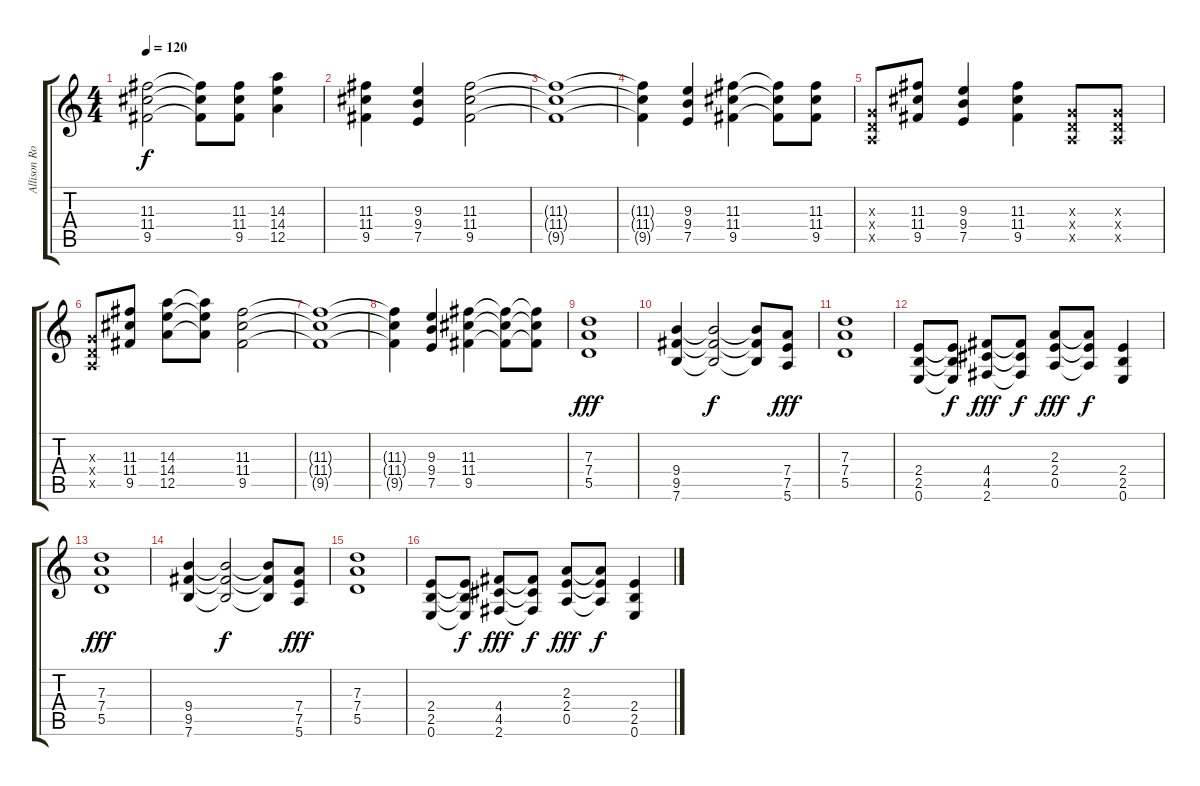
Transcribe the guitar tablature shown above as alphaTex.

\track ("Allison Robertson (Rythm)" "Allison Ro") {instrument overdrivenguitar}
\staff {score tabs}
\tuning (E4 B3 G3 D3 A2 E2) {hide}
\ts (4 4)
\tempo 120
\clef g2
\ks c
(11.3 11.4 9.5).2{dy f} (11.3{t} 11.4{t} 9.5{t}).8 (11.3 11.4 9.5).8 (14.3 14.4 12.5).4 |
(11.3 11.4 9.5).4 (9.3 9.4 7.5).4 (11.3 11.4 9.5).2 |
(11.3{t} 11.4{t} 9.5{t}).1 |
(11.3{t} 11.4{t} 9.5{t}).4 (9.3 9.4 7.5).4 (11.3 11.4 9.5).4 (11.3{t} 11.4{t} 9.5{t}).8 (11.3 11.4 9.5).8 |
(0.3{x} 0.4{x} 0.5{x}).8 (11.3 11.4 9.5).8 (9.3 9.4 7.5).4 (11.3 11.4 9.5).4 (0.3{x} 0.4{x} 0.5{x}).8 (0.3{x} 0.4{x} 0.5{x}).8 |
(0.3{x} 0.4{x} 0.5{x}).8 (11.3 11.4 9.5).8 (14.3 14.4 12.5).8 (14.3{t} 14.4{t} 12.5{t}).8 (11.3 11.4 9.5).2 |
(11.3{t} 11.4{t} 9.5{t}).1 |
(11.3{t} 11.4{t} 9.5{t}).4 (9.3 9.4 7.5).4 (11.3 11.4 9.5).4 (11.3{t} 11.4{t} 9.5{t}).8 (11.3{t} 11.4{t} 9.5{t}).8 |
(7.3 7.4 5.5).1{dy fff} |
(9.4 9.5 7.6).4 (9.4{t} 9.5{t} 7.6{t}).2{dy f} (9.4{t} 9.5{t} 7.6{t}).8 (7.4 7.5 5.6).8{dy fff} |
(7.3 7.4 5.5).1 |
(2.4 2.5 0.6).8 (2.4{t} 2.5{t} 0.6{t}).8{dy f} (4.4 4.5 2.6).8{dy fff} (4.4{t} 4.5{t} 2.6{t}).8{dy f} (2.3 2.4 0.5).8{dy fff} (2.3{t} 2.4{t} 0.5{t}).8{dy f} (2.4 2.5 0.6).4 |
(7.3 7.4 5.5).1{dy fff} |
(9.4 9.5 7.6).4 (9.4{t} 9.5{t} 7.6{t}).2{dy f} (9.4{t} 9.5{t} 7.6{t}).8 (7.4 7.5 5.6).8{dy fff} |
(7.3 7.4 5.5).1 |
(2.4 2.5 0.6).8 (2.4{t} 2.5{t} 0.6{t}).8{dy f} (4.4 4.5 2.6).8{dy fff} (4.4{t} 4.5{t} 2.6{t}).8{dy f} (2.3 2.4 0.5).8{dy fff} (2.3{t} 2.4{t} 0.5{t}).8{dy f} (2.4 2.5 0.6).4
